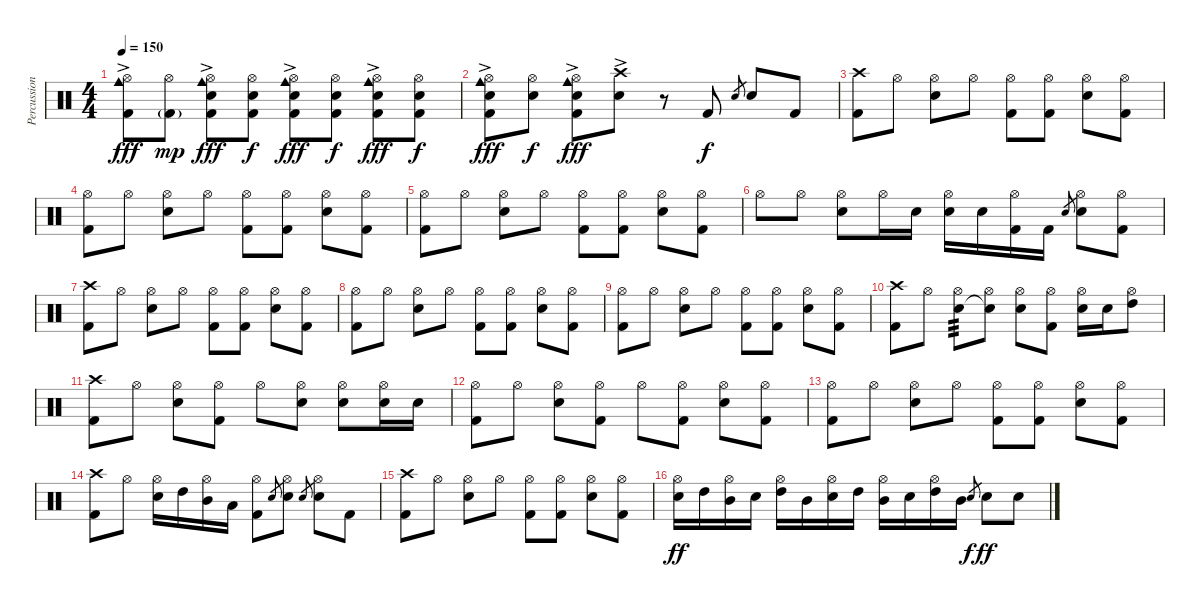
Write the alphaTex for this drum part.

\track ("Percussion" "Percussion") {instrument percussion}
\staff {score}
\articulation defaults
\ts (4 4)
\tempo 150
\clef neutral
\ks c
("Hi-Hat (open)" "Cowbell medium (hit)"{ac} "Kick (hit) 2").8{dy fff} ("Hi-Hat (open)" "Kick (hit) 2"{g}).8{dy mp} ("Hi-Hat (open)" "Electric Snare (hit)" "Cowbell medium (hit)"{ac} "Kick (hit) 2").8{dy fff} ("Hi-Hat (open)" "Electric Snare (hit)" "Kick (hit) 2").8{dy f} ("Hi-Hat (open)" "Electric Snare (hit)" "Cowbell medium (hit)"{ac} "Kick (hit) 2").8{dy fff} ("Hi-Hat (open)" "Electric Snare (hit)" "Kick (hit) 2").8{dy f} ("Hi-Hat (open)" "Electric Snare (hit)" "Cowbell medium (hit)"{ac} "Kick (hit) 2").8{dy fff} ("Hi-Hat (open)" "Electric Snare (hit)" "Kick (hit) 2").8{dy f} |
("Hi-Hat (open)" "Electric Snare (hit)" "Cowbell medium (hit)"{ac} "Kick (hit) 2").8{dy fff} ("Hi-Hat (open)" "Electric Snare (hit)").8{dy f} ("Hi-Hat (open)" "Electric Snare (hit)" "Cowbell medium (hit)"{ac} "Kick (hit) 2").8{dy fff} ("Crash high (hit)"{ac} "Electric Snare (hit)"{ac}).8 r.8 "Kick (hit) 2".8{dy f} "Electric Snare (hit)".8{gr} "Electric Snare (hit)".8 "Kick (hit) 2".8 |
("Crash high (hit)" "Kick (hit) 2").8 "Hi-Hat (open)".8 ("Hi-Hat (open)" "Electric Snare (hit)").8 "Hi-Hat (open)".8 ("Hi-Hat (open)" "Kick (hit) 2").8 ("Hi-Hat (open)" "Kick (hit) 2").8 ("Hi-Hat (open)" "Electric Snare (hit)").8 ("Hi-Hat (open)" "Kick (hit) 2").8 |
("Hi-Hat (open)" "Kick (hit) 2").8 "Hi-Hat (open)".8 ("Hi-Hat (open)" "Electric Snare (hit)").8 "Hi-Hat (open)".8 ("Hi-Hat (open)" "Kick (hit) 2").8 ("Hi-Hat (open)" "Kick (hit) 2").8 ("Hi-Hat (open)" "Electric Snare (hit)").8 ("Hi-Hat (open)" "Kick (hit) 2").8 |
("Hi-Hat (open)" "Kick (hit) 2").8 "Hi-Hat (open)".8 ("Hi-Hat (open)" "Electric Snare (hit)").8 "Hi-Hat (open)".8 ("Hi-Hat (open)" "Kick (hit) 2").8 ("Hi-Hat (open)" "Kick (hit) 2").8 ("Hi-Hat (open)" "Electric Snare (hit)").8 ("Hi-Hat (open)" "Kick (hit) 2").8 |
"Hi-Hat (open)".8 "Hi-Hat (open)".8 ("Hi-Hat (open)" "Electric Snare (hit)").8 "Hi-Hat (open)".16 "Electric Snare (hit)".16 ("Hi-Hat (open)" "Electric Snare (hit)").16 "Electric Snare (hit)".16 ("Hi-Hat (open)" "Kick (hit) 2").16 "Kick (hit) 2".16 "Electric Snare (hit)".8{gr} ("Hi-Hat (open)" "Electric Snare (hit)").8 ("Hi-Hat (open)" "Kick (hit) 2").8 |
("Crash high (hit)" "Kick (hit) 2").8 "Hi-Hat (open)".8 ("Hi-Hat (open)" "Electric Snare (hit)").8 "Hi-Hat (open)".8 ("Hi-Hat (open)" "Kick (hit) 2").8 ("Hi-Hat (open)" "Kick (hit) 2").8 ("Hi-Hat (open)" "Electric Snare (hit)").8 ("Hi-Hat (open)" "Kick (hit) 2").8 |
("Hi-Hat (open)" "Kick (hit) 2").8 "Hi-Hat (open)".8 ("Hi-Hat (open)" "Electric Snare (hit)").8 "Hi-Hat (open)".8 ("Hi-Hat (open)" "Kick (hit) 2").8 ("Hi-Hat (open)" "Kick (hit) 2").8 ("Hi-Hat (open)" "Electric Snare (hit)").8 ("Hi-Hat (open)" "Kick (hit) 2").8 |
("Hi-Hat (open)" "Kick (hit) 2").8 "Hi-Hat (open)".8 ("Hi-Hat (open)" "Electric Snare (hit)").8 "Hi-Hat (open)".8 ("Hi-Hat (open)" "Kick (hit) 2").8 ("Hi-Hat (open)" "Kick (hit) 2").8 ("Hi-Hat (open)" "Electric Snare (hit)").8 ("Hi-Hat (open)" "Kick (hit) 2").8 |
("Crash high (hit)" "Kick (hit) 2").8 "Hi-Hat (open)".8 ("Hi-Hat (open)" "Electric Snare (hit)").8{tp 3} ("Hi-Hat (open)" "Snare (hit)"{t}).8 ("Hi-Hat (open)" "Electric Snare (hit)").8 ("Hi-Hat (open)" "Kick (hit) 2").8 ("Hi-Hat (open)" "Electric Snare (hit)").16 "Electric Snare (hit)".16 ("Hi-Hat (open)" "High Tom (hit)").8 |
("Crash high (hit)" "Kick (hit) 2").8 "Hi-Hat (open)".8 ("Hi-Hat (open)" "Electric Snare (hit)").8 ("Hi-Hat (open)" "Kick (hit) 2").8 "Hi-Hat (open)".8 ("Hi-Hat (open)" "Electric Snare (hit)").8 ("Hi-Hat (open)" "Electric Snare (hit)").8 ("Hi-Hat (open)" "Electric Snare (hit)").16 "Electric Snare (hit)".16 |
("Hi-Hat (open)" "Kick (hit) 2").8 "Hi-Hat (open)".8 ("Hi-Hat (open)" "Electric Snare (hit)").8 ("Hi-Hat (open)" "Kick (hit) 2").8 "Hi-Hat (open)".8 ("Hi-Hat (open)" "Kick (hit) 2").8 ("Hi-Hat (open)" "Electric Snare (hit)").8 ("Hi-Hat (open)" "Kick (hit) 2").8 |
("Hi-Hat (open)" "Kick (hit) 2").8 "Hi-Hat (open)".8 ("Hi-Hat (open)" "Electric Snare (hit)").8 "Hi-Hat (open)".8 ("Hi-Hat (open)" "Kick (hit) 2").8 ("Hi-Hat (open)" "Kick (hit) 2").8 ("Hi-Hat (open)" "Electric Snare (hit)").8 ("Hi-Hat (open)" "Kick (hit) 2").8 |
("Crash high (hit)" "Kick (hit) 2").8 "Hi-Hat (open)".8 ("Hi-Hat (open)" "Electric Snare (hit)").16 "High Tom (hit)".16 ("Hi-Hat (open)" "Mid Tom (hit)").16 "Low Tom (hit)".16 ("Hi-Hat (open)" "Kick (hit) 2").8 "Electric Snare (hit)".8{gr} ("Hi-Hat (open)" "Electric Snare (hit)").8 "Electric Snare (hit)".8{gr} ("Hi-Hat (open)" "Electric Snare (hit)").8 "Kick (hit) 2".8 |
("Crash high (hit)" "Kick (hit) 2").8 "Hi-Hat (open)".8 ("Hi-Hat (open)" "Electric Snare (hit)").8 "Hi-Hat (open)".8 ("Hi-Hat (open)" "Kick (hit) 2").8 ("Hi-Hat (open)" "Kick (hit) 2").8 ("Hi-Hat (open)" "Electric Snare (hit)").8 ("Hi-Hat (open)" "Kick (hit) 2").8 |
("Hi-Hat (open)" "Electric Snare (hit)").16{dy ff} "High Tom (hit)".16 ("Hi-Hat (open)" "Mid Tom (hit)").16 "Electric Snare (hit)".16 ("Hi-Hat (open)" "High Tom (hit)").16 "Mid Tom (hit)".16 ("Hi-Hat (open)" "Electric Snare (hit)").16 "High Tom (hit)".16 ("Hi-Hat (open)" "Mid Tom (hit)").16 "Electric Snare (hit)".16 ("Hi-Hat (open)" "High Tom (hit)").16 "Mid Tom (hit)".16 "Electric Snare (hit)".8{gr dy f} "Electric Snare (hit)".8{dy ff} "Electric Snare (hit)".8
